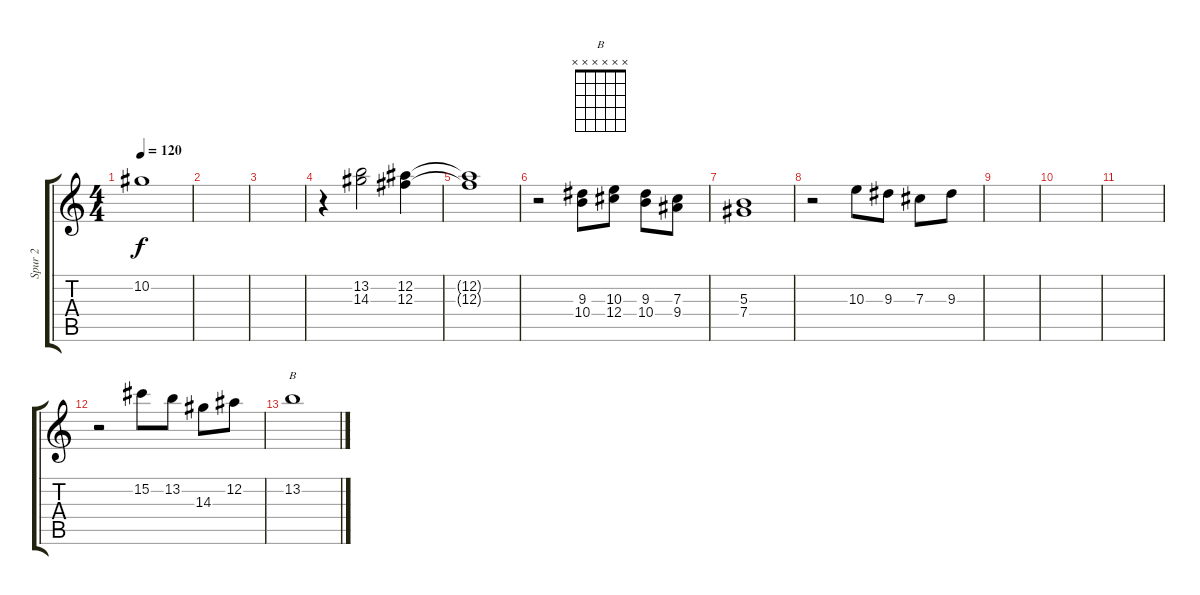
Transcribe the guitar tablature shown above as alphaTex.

\track ("Spur 2" "Spur 2") {instrument electricguitarjazz}
\staff {score tabs}
\tuning (Eb4 Bb3 Gb3 Db3 Ab2 Eb2) {hide}
\chord ("B" x x x x x x) {firstfret 0}
\ts (4 4)
\tempo 120
\clef g2
\ks c
10.2.1{dy f} |
|
|
r.4 (13.2 14.3).2 (12.2 12.3).4 |
(12.2{t} 12.3{t}).1 |
r.2 (9.3 10.4).8 (10.3 12.4).8 (9.3 10.4).8 (7.3 9.4).8 |
(5.3 7.4).1 |
r.2 10.3.8 9.3.8 7.3.8 9.3.8 |
|
|
|
r.2 15.2.8 13.2.8 14.3.8 12.2.8 |
13.2.1{ch "B"}
